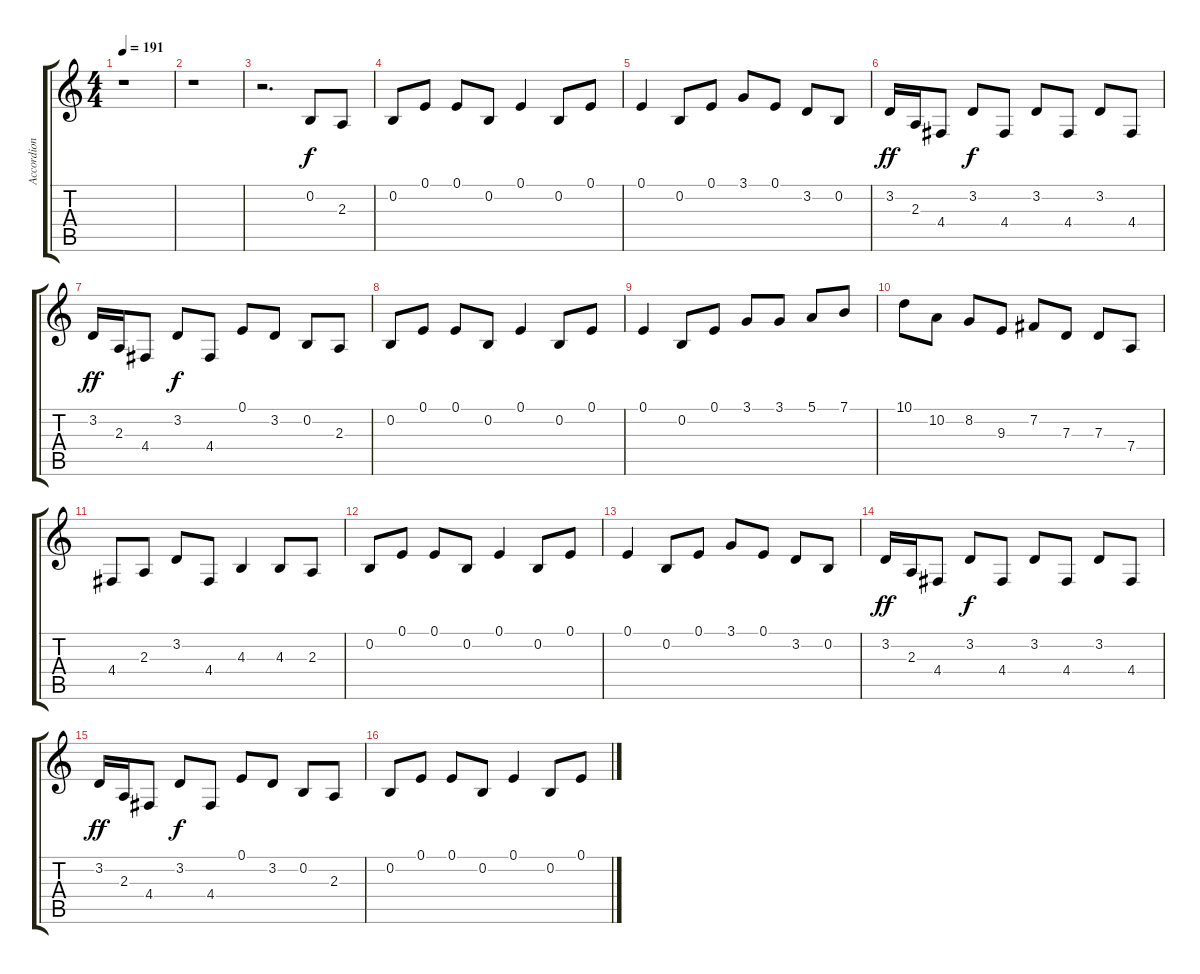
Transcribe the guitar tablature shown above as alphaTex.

\track ("Accordion 2" "Accordion ") {instrument tangoaccordion}
\staff {score tabs}
\tuning (E4 B3 G3 D3 A2 E2) {hide}
\ts (4 4)
\tempo 191
\clef g2
\ks c
r.1{dy f} |
r.1 |
r.2{d} 0.2.8 2.3.8 |
0.2.8 0.1.8 0.1.8 0.2.8 0.1.4 0.2.8 0.1.8 |
0.1.4 0.2.8 0.1.8 3.1.8 0.1.8 3.2.8 0.2.8 |
3.2.16{dy ff} 2.3.16 4.4.8 3.2.8{dy f} 4.4.8 3.2.8 4.4.8 3.2.8 4.4.8 |
3.2.16{dy ff} 2.3.16 4.4.8 3.2.8{dy f} 4.4.8 0.1.8 3.2.8 0.2.8 2.3.8 |
0.2.8 0.1.8 0.1.8 0.2.8 0.1.4 0.2.8 0.1.8 |
0.1.4 0.2.8 0.1.8 3.1.8 3.1.8 5.1.8 7.1.8 |
10.1.8 10.2.8 8.2.8 9.3.8 7.2.8 7.3.8 7.3.8 7.4.8 |
4.4.8 2.3.8 3.2.8 4.4.8 4.3.4 4.3.8 2.3.8 |
0.2.8 0.1.8 0.1.8 0.2.8 0.1.4 0.2.8 0.1.8 |
0.1.4 0.2.8 0.1.8 3.1.8 0.1.8 3.2.8 0.2.8 |
3.2.16{dy ff} 2.3.16 4.4.8 3.2.8{dy f} 4.4.8 3.2.8 4.4.8 3.2.8 4.4.8 |
3.2.16{dy ff} 2.3.16 4.4.8 3.2.8{dy f} 4.4.8 0.1.8 3.2.8 0.2.8 2.3.8 |
0.2.8 0.1.8 0.1.8 0.2.8 0.1.4 0.2.8 0.1.8
